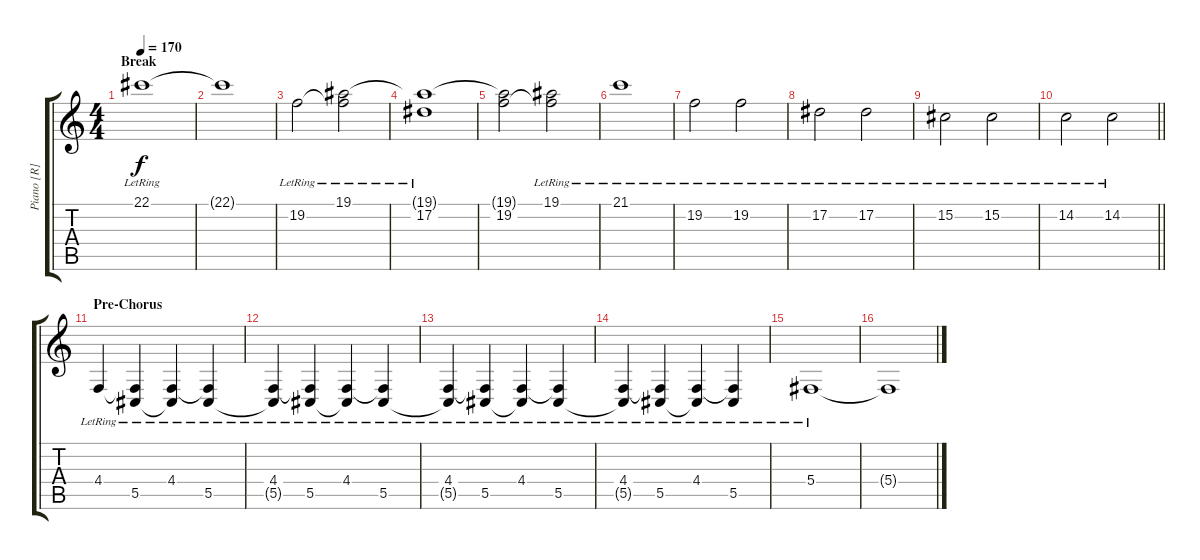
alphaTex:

\track ("Piano [R]" "Piano [R]") {instrument acousticgrandpiano}
\staff {score tabs}
\tuning (Eb4 Bb3 Gb3 Db3 Ab2 Db2) {hide}
\ts (4 4)
\section ("" "Break")
\tempo 170
\clef g2
\ks c
22.1{lr}.1{dy f} |
22.1{t}.1 |
19.2{lr}.2 (19.1{lr} 19.2{t}).2 |
(19.1{t} 17.2{lr}).1 |
(19.1{t} 19.2).2 (19.1{lr} 19.2{t}).2 |
21.1{lr}.1 |
19.2{lr}.2 19.2{lr}.2 |
17.2{lr}.2 17.2{lr}.2 |
15.2{lr}.2 15.2{lr}.2 |
\barLineRight lightlight
14.2{lr}.2 14.2{lr}.2 |
\section ("" "Pre-Chorus")
4.4{lr}.4 (4.4{t} 5.5{lr}).4 (4.4{lr} 5.5{t}).4 (4.4{t} 5.5{lr}).4 |
(4.4{lr} 5.5{t}).4 (4.4{t} 5.5{lr}).4 (4.4{lr} 5.5{t}).4 (4.4{t} 5.5{lr}).4 |
(4.4{lr} 5.5{t}).4 (4.4{t} 5.5{lr}).4 (4.4{lr} 5.5{t}).4 (4.4{t} 5.5{lr}).4 |
(4.4{lr} 5.5{t}).4 (4.4{t} 5.5{lr}).4 (4.4{lr} 5.5{t}).4 (4.4{t} 5.5{lr}).4 |
5.4{lr}.1 |
5.4{t}.1
